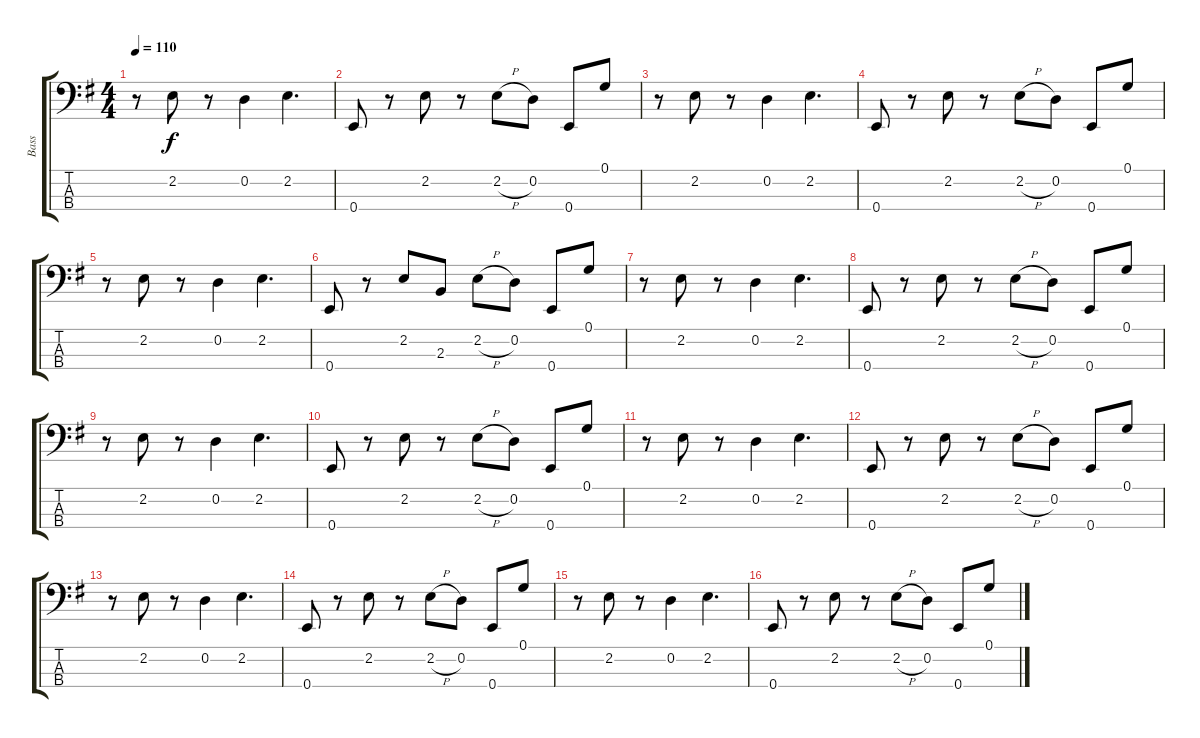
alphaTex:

\track ("Bass" "Bass") {instrument electricbassfinger}
\staff {score tabs}
\tuning (G2 D2 A1 E1) {hide}
\ts (4 4)
\tempo 110
\clef f4
\ks g
r.8{dy f} 2.2.8 r.8 0.2.4 2.2.4{d} |
0.4.8 r.8 2.2.8 r.8 2.2{h}.8 0.2.8 0.4.8 0.1.8 |
r.8 2.2.8 r.8 0.2.4 2.2.4{d} |
0.4.8 r.8 2.2.8 r.8 2.2{h}.8 0.2.8 0.4.8 0.1.8 |
r.8 2.2.8 r.8 0.2.4 2.2.4{d} |
0.4.8 r.8 2.2.8 2.3.8 2.2{h}.8 0.2.8 0.4.8 0.1.8 |
r.8 2.2.8 r.8 0.2.4 2.2.4{d} |
0.4.8 r.8 2.2.8 r.8 2.2{h}.8 0.2.8 0.4.8 0.1.8 |
r.8 2.2.8 r.8 0.2.4 2.2.4{d} |
0.4.8 r.8 2.2.8 r.8 2.2{h}.8 0.2.8 0.4.8 0.1.8 |
r.8 2.2.8 r.8 0.2.4 2.2.4{d} |
0.4.8 r.8 2.2.8 r.8 2.2{h}.8 0.2.8 0.4.8 0.1.8 |
r.8 2.2.8 r.8 0.2.4 2.2.4{d} |
0.4.8 r.8 2.2.8 r.8 2.2{h}.8 0.2.8 0.4.8 0.1.8 |
r.8 2.2.8 r.8 0.2.4 2.2.4{d} |
0.4.8 r.8 2.2.8 r.8 2.2{h}.8 0.2.8 0.4.8 0.1.8
